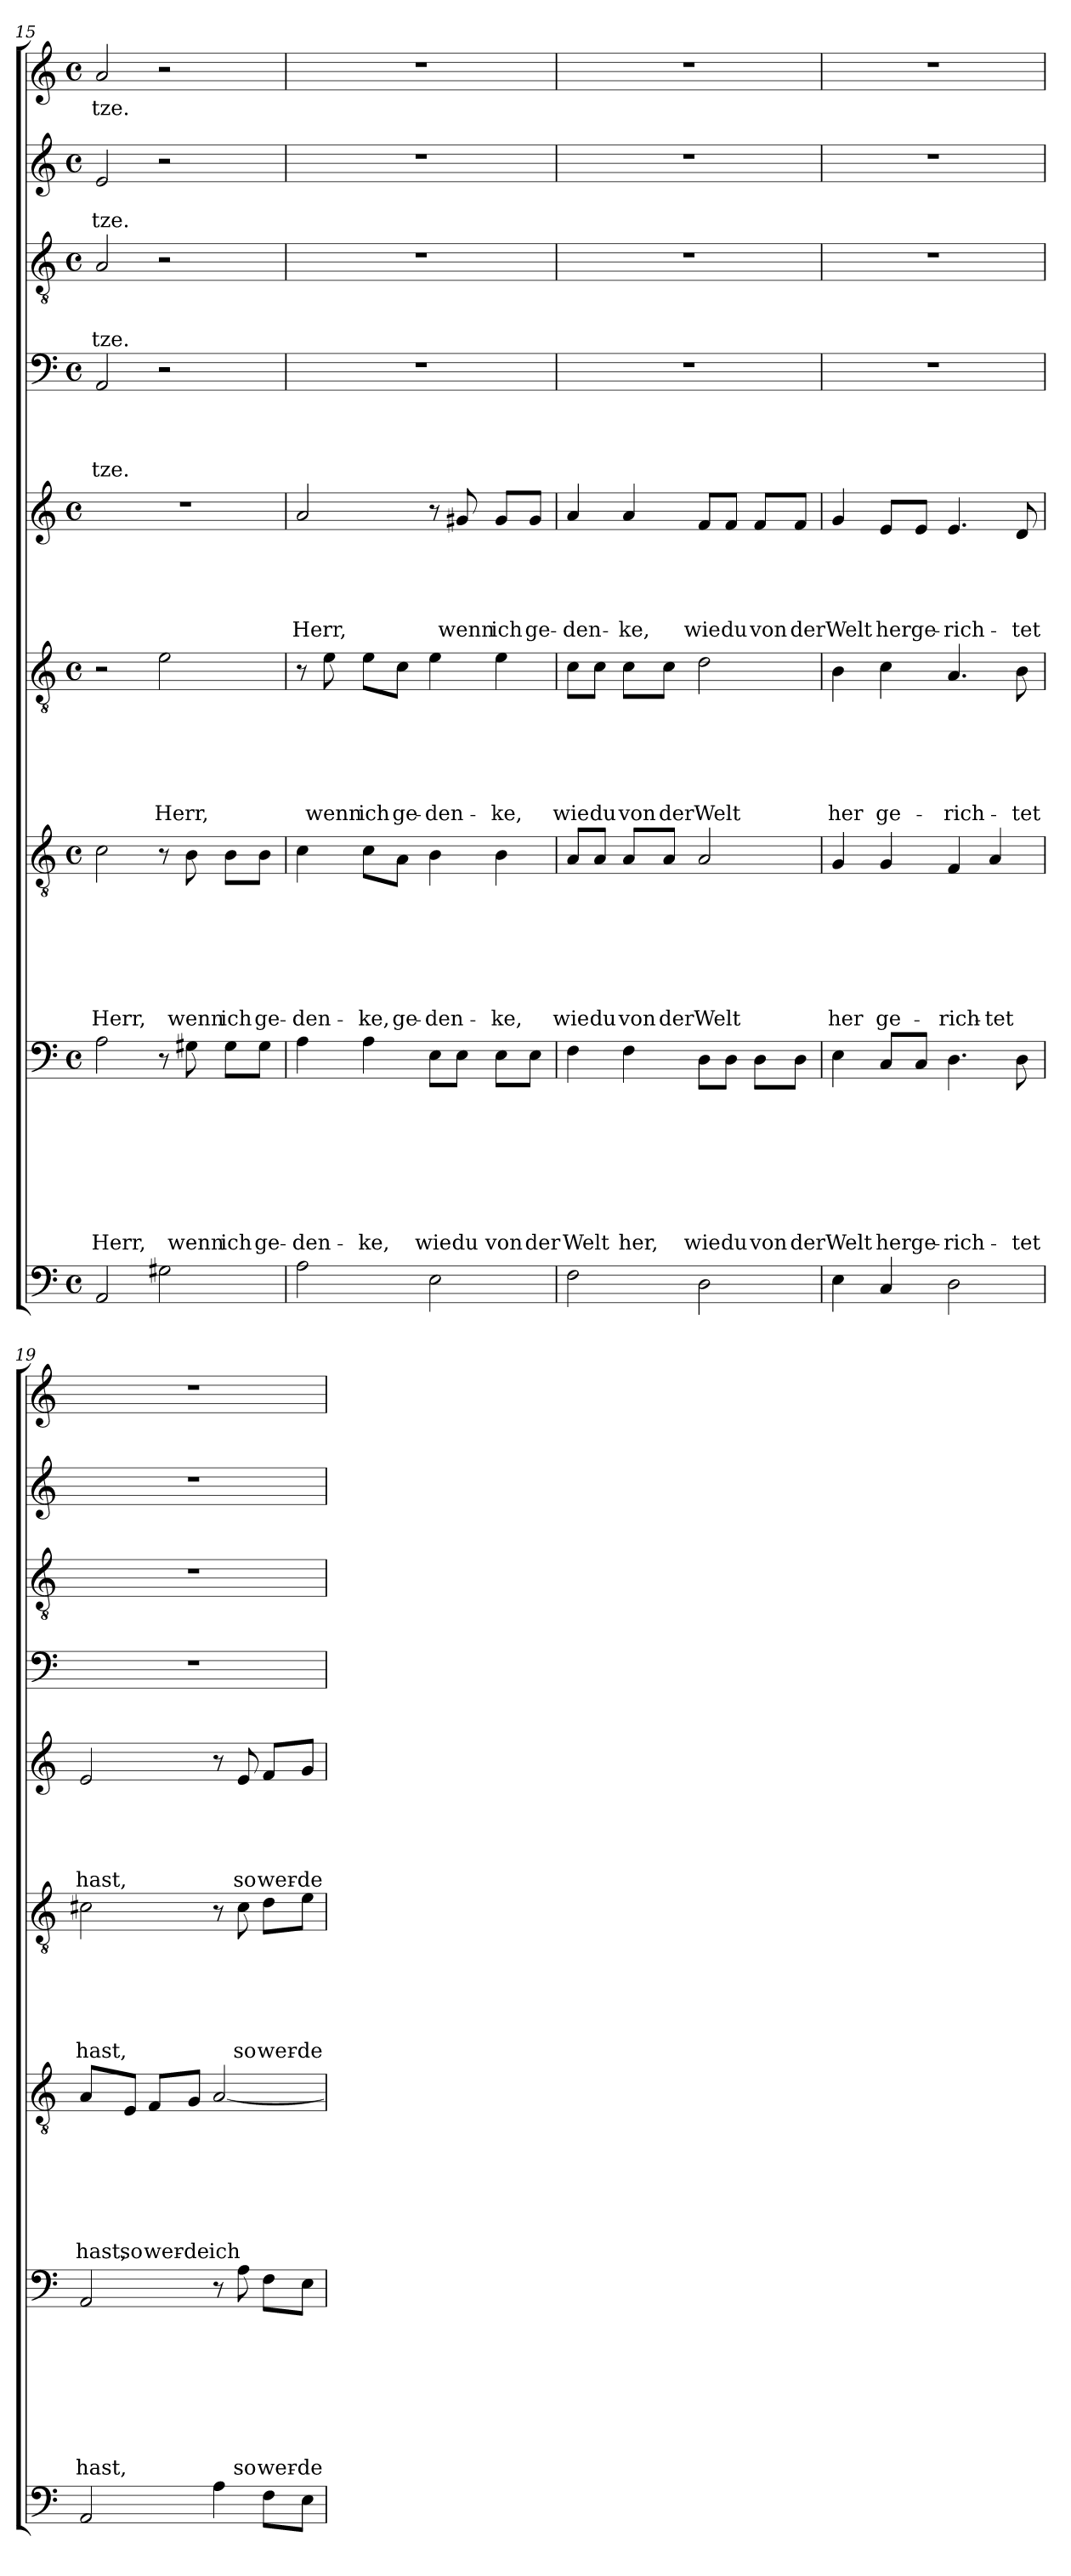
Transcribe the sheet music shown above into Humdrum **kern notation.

**kern	**kern	**text	**text	**text	**text	**text	**text	**text	**text	**kern	**text	**text	**text	**text	**text	**text	**text	**kern	**text	**text	**text	**text	**text	**text	**kern	**text	**text	**text	**text	**text	**kern	**text	**text	**text	**text	**kern	**text	**text	**text	**kern	**text	**text	**kern	**text
*part9	*part8	*part8	*part8	*part8	*part8	*part8	*part8	*part8	*part8	*part7	*part7	*part7	*part7	*part7	*part7	*part7	*part7	*part6	*part6	*part6	*part6	*part6	*part6	*part6	*part5	*part5	*part5	*part5	*part5	*part5	*part4	*part4	*part4	*part4	*part4	*part3	*part3	*part3	*part3	*part2	*part2	*part2	*part1	*part1
*staff9	*staff8	*staff8	*staff8	*staff8	*staff8	*staff8	*staff8	*staff8	*staff8	*staff7	*staff7	*staff7	*staff7	*staff7	*staff7	*staff7	*staff7	*staff6	*staff6	*staff6	*staff6	*staff6	*staff6	*staff6	*staff5	*staff5	*staff5	*staff5	*staff5	*staff5	*staff4	*staff4	*staff4	*staff4	*staff4	*staff3	*staff3	*staff3	*staff3	*staff2	*staff2	*staff2	*staff1	*staff1
*clefF4	*clefF4	*	*	*	*	*	*	*	*	*clefGv2	*	*	*	*	*	*	*	*clefGv2	*	*	*	*	*	*	*clefG2	*	*	*	*	*	*clefF4	*	*	*	*	*clefGv2	*	*	*	*clefG2	*	*	*clefG2	*
*k[]	*k[]	*	*	*	*	*	*	*	*	*k[]	*	*	*	*	*	*	*	*k[]	*	*	*	*	*	*	*k[]	*	*	*	*	*	*k[]	*	*	*	*	*k[]	*	*	*	*k[]	*	*	*k[]	*
*C:	*C:	*	*	*	*	*	*	*	*	*C:	*	*	*	*	*	*	*	*C:	*	*	*	*	*	*	*C:	*	*	*	*	*	*C:	*	*	*	*	*C:	*	*	*	*C:	*	*	*C:	*
*M4/4	*M4/4	*	*	*	*	*	*	*	*	*M4/4	*	*	*	*	*	*	*	*M4/4	*	*	*	*	*	*	*M4/4	*	*	*	*	*	*M4/4	*	*	*	*	*M4/4	*	*	*	*M4/4	*	*	*M4/4	*
*met(c)	*met(c)	*	*	*	*	*	*	*	*	*met(c)	*	*	*	*	*	*	*	*met(c)	*	*	*	*	*	*	*met(c)	*	*	*	*	*	*met(c)	*	*	*	*	*met(c)	*	*	*	*met(c)	*	*	*met(c)	*
=15	=15	=15	=15	=15	=15	=15	=15	=15	=15	=15	=15	=15	=15	=15	=15	=15	=15	=15	=15	=15	=15	=15	=15	=15	=15	=15	=15	=15	=15	=15	=15	=15	=15	=15	=15	=15	=15	=15	=15	=15	=15	=15	=15	=15
!	!	!	!	!	!	!	!	!	!LO:LY:b	!	!	!	!	!	!	!	!LO:LY:b	!	!	!	!	!	!	!	!	!	!	!	!	!	!	!	!	!	!LO:LY:b	!	!	!	!LO:LY:b	!	!	!LO:LY:b	!	!LO:LY:b
2AA/	2A\	.	.	.	.	.	.	.	Herr,	2c\	.	.	.	.	.	.	Herr,	2r	.	.	.	.	.	.	1r	.	.	.	.	.	2AA/	.	.	.	-tze.	2A/	.	.	-tze.	2e/	.	-tze.	2a/	-tze.
!	!	!	!	!	!	!	!	!	!	!	!	!	!	!	!	!	!	!	!	!	!	!	!	!LO:LY:b	!	!	!	!	!	!	!	!	!	!	!	!	!	!	!	!	!	!	!	!
2G#X\	8r	.	.	.	.	.	.	.	.	8r	.	.	.	.	.	.	.	2e\	.	.	.	.	.	Herr,	.	.	.	.	.	.	2r	.	.	.	.	2r	.	.	.	2r	.	.	2r	.
!	!	!	!	!	!	!	!	!	!LO:LY:b	!	!	!	!	!	!	!	!LO:LY:b	!	!	!	!	!	!	!	!	!	!	!	!	!	!	!	!	!	!	!	!	!	!	!	!	!	!	!
.	8G#X\	.	.	.	.	.	.	.	wenn	8B\	.	.	.	.	.	.	wenn	.	.	.	.	.	.	.	.	.	.	.	.	.	.	.	.	.	.	.	.	.	.	.	.	.	.	.
!	!	!	!	!	!	!	!	!	!LO:LY:b	!	!	!	!	!	!	!	!LO:LY:b	!	!	!	!	!	!	!	!	!	!	!	!	!	!	!	!	!	!	!	!	!	!	!	!	!	!	!
.	8G#\L	.	.	.	.	.	.	.	ich	8B\L	.	.	.	.	.	.	ich	.	.	.	.	.	.	.	.	.	.	.	.	.	.	.	.	.	.	.	.	.	.	.	.	.	.	.
!	!	!	!	!	!	!	!	!	!LO:LY:b	!	!	!	!	!	!	!	!LO:LY:b	!	!	!	!	!	!	!	!	!	!	!	!	!	!	!	!	!	!	!	!	!	!	!	!	!	!	!
.	8G#\J	.	.	.	.	.	.	.	ge-	8B\J	.	.	.	.	.	.	ge-	.	.	.	.	.	.	.	.	.	.	.	.	.	.	.	.	.	.	.	.	.	.	.	.	.	.	.
=16	=16	=16	=16	=16	=16	=16	=16	=16	=16	=16	=16	=16	=16	=16	=16	=16	=16	=16	=16	=16	=16	=16	=16	=16	=16	=16	=16	=16	=16	=16	=16	=16	=16	=16	=16	=16	=16	=16	=16	=16	=16	=16	=16	=16
!	!	!	!	!	!	!	!	!	!LO:LY:b	!	!	!	!	!	!	!	!LO:LY:b	!	!	!	!	!	!	!	!	!	!	!	!	!LO:LY:b	!	!	!	!	!	!	!	!	!	!	!	!	!	!
2A\	4A\	.	.	.	.	.	.	.	-den-	4c\	.	.	.	.	.	.	-den-	8r	.	.	.	.	.	.	2a/	.	.	.	.	Herr,	1r	.	.	.	.	1r	.	.	.	1r	.	.	1r	.
!	!	!	!	!	!	!	!	!	!	!	!	!	!	!	!	!	!	!	!	!	!	!	!	!LO:LY:b	!	!	!	!	!	!	!	!	!	!	!	!	!	!	!	!	!	!	!	!
.	.	.	.	.	.	.	.	.	.	.	.	.	.	.	.	.	.	8e\	.	.	.	.	.	wenn	.	.	.	.	.	.	.	.	.	.	.	.	.	.	.	.	.	.	.	.
!	!	!	!	!	!	!	!	!	!LO:LY:b	!	!	!	!	!	!	!	!LO:LY:b	!	!	!	!	!	!	!LO:LY:b	!	!	!	!	!	!	!	!	!	!	!	!	!	!	!	!	!	!	!	!
.	4A\	.	.	.	.	.	.	.	-ke,	8c\L	.	.	.	.	.	.	-ke,	8e\L	.	.	.	.	.	ich	.	.	.	.	.	.	.	.	.	.	.	.	.	.	.	.	.	.	.	.
!	!	!	!	!	!	!	!	!	!	!	!	!	!	!	!	!	!LO:LY:b	!	!	!	!	!	!	!LO:LY:b	!	!	!	!	!	!	!	!	!	!	!	!	!	!	!	!	!	!	!	!
.	.	.	.	.	.	.	.	.	.	8A\J	.	.	.	.	.	.	ge-	8c\J	.	.	.	.	.	ge-	.	.	.	.	.	.	.	.	.	.	.	.	.	.	.	.	.	.	.	.
!	!	!	!	!	!	!	!	!	!LO:LY:b	!	!	!	!	!	!	!	!LO:LY:b	!	!	!	!	!	!	!LO:LY:b	!	!	!	!	!	!	!	!	!	!	!	!	!	!	!	!	!	!	!	!
2E\	8E\L	.	.	.	.	.	.	.	wie	4B\	.	.	.	.	.	.	-den-	4e\	.	.	.	.	.	-den-	8r	.	.	.	.	.	.	.	.	.	.	.	.	.	.	.	.	.	.	.
!	!	!	!	!	!	!	!	!	!LO:LY:b	!	!	!	!	!	!	!	!	!	!	!	!	!	!	!	!	!	!	!	!	!LO:LY:b	!	!	!	!	!	!	!	!	!	!	!	!	!	!
.	8E\J	.	.	.	.	.	.	.	du	.	.	.	.	.	.	.	.	.	.	.	.	.	.	.	8g#X/	.	.	.	.	wenn	.	.	.	.	.	.	.	.	.	.	.	.	.	.
!	!	!	!	!	!	!	!	!	!LO:LY:b	!	!	!	!	!	!	!	!LO:LY:b	!	!	!	!	!	!	!LO:LY:b	!	!	!	!	!	!LO:LY:b	!	!	!	!	!	!	!	!	!	!	!	!	!	!
.	8E\L	.	.	.	.	.	.	.	von	4B\	.	.	.	.	.	.	-ke,	4e\	.	.	.	.	.	-ke,	8g#/L	.	.	.	.	ich	.	.	.	.	.	.	.	.	.	.	.	.	.	.
!	!	!	!	!	!	!	!	!	!LO:LY:b	!	!	!	!	!	!	!	!	!	!	!	!	!	!	!	!	!	!	!	!	!LO:LY:b	!	!	!	!	!	!	!	!	!	!	!	!	!	!
.	8E\J	.	.	.	.	.	.	.	der	.	.	.	.	.	.	.	.	.	.	.	.	.	.	.	8g#/J	.	.	.	.	ge-	.	.	.	.	.	.	.	.	.	.	.	.	.	.
!!LO:PB:g=z
=17	=17	=17	=17	=17	=17	=17	=17	=17	=17	=17	=17	=17	=17	=17	=17	=17	=17	=17	=17	=17	=17	=17	=17	=17	=17	=17	=17	=17	=17	=17	=17	=17	=17	=17	=17	=17	=17	=17	=17	=17	=17	=17	=17	=17
!	!	!	!	!	!	!	!	!	!LO:LY:b	!	!	!	!	!	!	!	!LO:LY:b	!	!	!	!	!	!	!LO:LY:b	!	!	!	!	!	!LO:LY:b	!	!	!	!	!	!	!	!	!	!	!	!	!	!
2F\	4F\	.	.	.	.	.	.	.	Welt	8A/L	.	.	.	.	.	.	wie	8c\L	.	.	.	.	.	wie	4a/	.	.	.	.	-den-	1r	.	.	.	.	1r	.	.	.	1r	.	.	1r	.
!	!	!	!	!	!	!	!	!	!	!	!	!	!	!	!	!	!LO:LY:b	!	!	!	!	!	!	!LO:LY:b	!	!	!	!	!	!	!	!	!	!	!	!	!	!	!	!	!	!	!	!
.	.	.	.	.	.	.	.	.	.	8A/J	.	.	.	.	.	.	du	8c\J	.	.	.	.	.	du	.	.	.	.	.	.	.	.	.	.	.	.	.	.	.	.	.	.	.	.
!	!	!	!	!	!	!	!	!	!LO:LY:b	!	!	!	!	!	!	!	!LO:LY:b	!	!	!	!	!	!	!LO:LY:b	!	!	!	!	!	!LO:LY:b	!	!	!	!	!	!	!	!	!	!	!	!	!	!
.	4F\	.	.	.	.	.	.	.	her,	8A/L	.	.	.	.	.	.	von	8c\L	.	.	.	.	.	von	4a/	.	.	.	.	-ke,	.	.	.	.	.	.	.	.	.	.	.	.	.	.
!	!	!	!	!	!	!	!	!	!	!	!	!	!	!	!	!	!LO:LY:b	!	!	!	!	!	!	!LO:LY:b	!	!	!	!	!	!	!	!	!	!	!	!	!	!	!	!	!	!	!	!
.	.	.	.	.	.	.	.	.	.	8A/J	.	.	.	.	.	.	der	8c\J	.	.	.	.	.	der	.	.	.	.	.	.	.	.	.	.	.	.	.	.	.	.	.	.	.	.
!	!	!	!	!	!	!	!	!	!LO:LY:b	!	!	!	!	!	!	!	!LO:LY:b	!	!	!	!	!	!	!LO:LY:b	!	!	!	!	!	!LO:LY:b	!	!	!	!	!	!	!	!	!	!	!	!	!	!
2D\	8D\L	.	.	.	.	.	.	.	wie	2A/	.	.	.	.	.	.	Welt	2d\	.	.	.	.	.	Welt	8f/L	.	.	.	.	wie	.	.	.	.	.	.	.	.	.	.	.	.	.	.
!	!	!	!	!	!	!	!	!	!LO:LY:b	!	!	!	!	!	!	!	!	!	!	!	!	!	!	!	!	!	!	!	!	!LO:LY:b	!	!	!	!	!	!	!	!	!	!	!	!	!	!
.	8D\J	.	.	.	.	.	.	.	du	.	.	.	.	.	.	.	.	.	.	.	.	.	.	.	8f/J	.	.	.	.	du	.	.	.	.	.	.	.	.	.	.	.	.	.	.
!	!	!	!	!	!	!	!	!	!LO:LY:b	!	!	!	!	!	!	!	!	!	!	!	!	!	!	!	!	!	!	!	!	!LO:LY:b	!	!	!	!	!	!	!	!	!	!	!	!	!	!
.	8D\L	.	.	.	.	.	.	.	von	.	.	.	.	.	.	.	.	.	.	.	.	.	.	.	8f/L	.	.	.	.	von	.	.	.	.	.	.	.	.	.	.	.	.	.	.
!	!	!	!	!	!	!	!	!	!LO:LY:b	!	!	!	!	!	!	!	!	!	!	!	!	!	!	!	!	!	!	!	!	!LO:LY:b	!	!	!	!	!	!	!	!	!	!	!	!	!	!
.	8D\J	.	.	.	.	.	.	.	der	.	.	.	.	.	.	.	.	.	.	.	.	.	.	.	8f/J	.	.	.	.	der	.	.	.	.	.	.	.	.	.	.	.	.	.	.
=18	=18	=18	=18	=18	=18	=18	=18	=18	=18	=18	=18	=18	=18	=18	=18	=18	=18	=18	=18	=18	=18	=18	=18	=18	=18	=18	=18	=18	=18	=18	=18	=18	=18	=18	=18	=18	=18	=18	=18	=18	=18	=18	=18	=18
!	!	!	!	!	!	!	!	!	!LO:LY:b	!	!	!	!	!	!	!	!LO:LY:b	!	!	!	!	!	!	!LO:LY:b	!	!	!	!	!	!LO:LY:b	!	!	!	!	!	!	!	!	!	!	!	!	!	!
4E\	4E\	.	.	.	.	.	.	.	Welt	4G/	.	.	.	.	.	.	her	4B\	.	.	.	.	.	her	4g/	.	.	.	.	Welt	1r	.	.	.	.	1r	.	.	.	1r	.	.	1r	.
!	!	!	!	!	!	!	!	!	!LO:LY:b	!	!	!	!	!	!	!	!LO:LY:b	!	!	!	!	!	!	!LO:LY:b	!	!	!	!	!	!LO:LY:b	!	!	!	!	!	!	!	!	!	!	!	!	!	!
4C/	8C/L	.	.	.	.	.	.	.	her	4G/	.	.	.	.	.	.	ge-	4c\	.	.	.	.	.	ge-	8e/L	.	.	.	.	her	.	.	.	.	.	.	.	.	.	.	.	.	.	.
!	!	!	!	!	!	!	!	!	!LO:LY:b	!	!	!	!	!	!	!	!	!	!	!	!	!	!	!	!	!	!	!	!	!LO:LY:b	!	!	!	!	!	!	!	!	!	!	!	!	!	!
.	8C/J	.	.	.	.	.	.	.	ge-	.	.	.	.	.	.	.	.	.	.	.	.	.	.	.	8e/J	.	.	.	.	ge-	.	.	.	.	.	.	.	.	.	.	.	.	.	.
!	!	!	!	!	!	!	!	!	!LO:LY:b	!	!	!	!	!	!	!	!LO:LY:b	!	!	!	!	!	!	!LO:LY:b	!	!	!	!	!	!LO:LY:b	!	!	!	!	!	!	!	!	!	!	!	!	!	!
2D\	4.D\	.	.	.	.	.	.	.	-rich-	4F/	.	.	.	.	.	.	-rich-	4.A/	.	.	.	.	.	-rich-	4.e/	.	.	.	.	-rich-	.	.	.	.	.	.	.	.	.	.	.	.	.	.
!	!	!	!	!	!	!	!	!	!	!	!	!	!	!	!	!	!LO:LY:b	!	!	!	!	!	!	!	!	!	!	!	!	!	!	!	!	!	!	!	!	!	!	!	!	!	!	!
.	.	.	.	.	.	.	.	.	.	4A/	.	.	.	.	.	.	-tet	.	.	.	.	.	.	.	.	.	.	.	.	.	.	.	.	.	.	.	.	.	.	.	.	.	.	.
!	!	!	!	!	!	!	!	!	!LO:LY:b	!	!	!	!	!	!	!	!	!	!	!	!	!	!	!LO:LY:b	!	!	!	!	!	!LO:LY:b	!	!	!	!	!	!	!	!	!	!	!	!	!	!
.	8D\	.	.	.	.	.	.	.	-tet	.	.	.	.	.	.	.	.	8B\	.	.	.	.	.	-tet	8d/	.	.	.	.	-tet	.	.	.	.	.	.	.	.	.	.	.	.	.	.
=19	=19	=19	=19	=19	=19	=19	=19	=19	=19	=19	=19	=19	=19	=19	=19	=19	=19	=19	=19	=19	=19	=19	=19	=19	=19	=19	=19	=19	=19	=19	=19	=19	=19	=19	=19	=19	=19	=19	=19	=19	=19	=19	=19	=19
!	!	!	!	!	!	!	!	!	!LO:LY:b	!	!	!	!	!	!	!	!LO:LY:b	!	!	!	!	!	!	!LO:LY:b	!	!	!	!	!	!LO:LY:b	!	!	!	!	!	!	!	!	!	!	!	!	!	!
2AA/	2AA/	.	.	.	.	.	.	.	hast,	8A/L	.	.	.	.	.	.	hast,	2c#X\	.	.	.	.	.	hast,	2e/	.	.	.	.	hast,	1r	.	.	.	.	1r	.	.	.	1r	.	.	1r	.
!	!	!	!	!	!	!	!	!	!	!	!	!	!	!	!	!	!LO:LY:b	!	!	!	!	!	!	!	!	!	!	!	!	!	!	!	!	!	!	!	!	!	!	!	!	!	!	!
.	.	.	.	.	.	.	.	.	.	8E/J	.	.	.	.	.	.	so	.	.	.	.	.	.	.	.	.	.	.	.	.	.	.	.	.	.	.	.	.	.	.	.	.	.	.
!	!	!	!	!	!	!	!	!	!	!	!	!	!	!	!	!	!LO:LY:b	!	!	!	!	!	!	!	!	!	!	!	!	!	!	!	!	!	!	!	!	!	!	!	!	!	!	!
.	.	.	.	.	.	.	.	.	.	8F/L	.	.	.	.	.	.	wer-	.	.	.	.	.	.	.	.	.	.	.	.	.	.	.	.	.	.	.	.	.	.	.	.	.	.	.
!	!	!	!	!	!	!	!	!	!	!	!	!	!	!	!	!	!LO:LY:b	!	!	!	!	!	!	!	!	!	!	!	!	!	!	!	!	!	!	!	!	!	!	!	!	!	!	!
.	.	.	.	.	.	.	.	.	.	8G/J	.	.	.	.	.	.	-de	.	.	.	.	.	.	.	.	.	.	.	.	.	.	.	.	.	.	.	.	.	.	.	.	.	.	.
!	!	!	!	!	!	!	!	!	!	!	!	!	!	!	!	!	!LO:LY:b	!	!	!	!	!	!	!	!	!	!	!	!	!	!	!	!	!	!	!	!	!	!	!	!	!	!	!
4A\	8r	.	.	.	.	.	.	.	.	[2A/	.	.	.	.	.	.	ich	8r	.	.	.	.	.	.	8r	.	.	.	.	.	.	.	.	.	.	.	.	.	.	.	.	.	.	.
!	!	!	!	!	!	!	!	!	!LO:LY:b	!	!	!	!	!	!	!	!	!	!	!	!	!	!	!LO:LY:b	!	!	!	!	!	!LO:LY:b	!	!	!	!	!	!	!	!	!	!	!	!	!	!
.	8A\	.	.	.	.	.	.	.	so	.	.	.	.	.	.	.	.	8c#\	.	.	.	.	.	so	8e/	.	.	.	.	so	.	.	.	.	.	.	.	.	.	.	.	.	.	.
!	!	!	!	!	!	!	!	!	!LO:LY:b	!	!	!	!	!	!	!	!	!	!	!	!	!	!	!LO:LY:b	!	!	!	!	!	!LO:LY:b	!	!	!	!	!	!	!	!	!	!	!	!	!	!
8F\L	8F\L	.	.	.	.	.	.	.	wer-	.	.	.	.	.	.	.	.	8d\L	.	.	.	.	.	wer-	8f/L	.	.	.	.	wer-	.	.	.	.	.	.	.	.	.	.	.	.	.	.
!	!	!	!	!	!	!	!	!	!LO:LY:b	!	!	!	!	!	!	!	!	!	!	!	!	!	!	!LO:LY:b	!	!	!	!	!	!LO:LY:b	!	!	!	!	!	!	!	!	!	!	!	!	!	!
8E\J	8E\J	.	.	.	.	.	.	.	-de	.	.	.	.	.	.	.	.	8e\J	.	.	.	.	.	-de	8g/J	.	.	.	.	-de	.	.	.	.	.	.	.	.	.	.	.	.	.	.
=	=	=	=	=	=	=	=	=	=	=	=	=	=	=	=	=	=	=	=	=	=	=	=	=	=	=	=	=	=	=	=	=	=	=	=	=	=	=	=	=	=	=	=	=
*-	*-	*-	*-	*-	*-	*-	*-	*-	*-	*-	*-	*-	*-	*-	*-	*-	*-	*-	*-	*-	*-	*-	*-	*-	*-	*-	*-	*-	*-	*-	*-	*-	*-	*-	*-	*-	*-	*-	*-	*-	*-	*-	*-	*-
